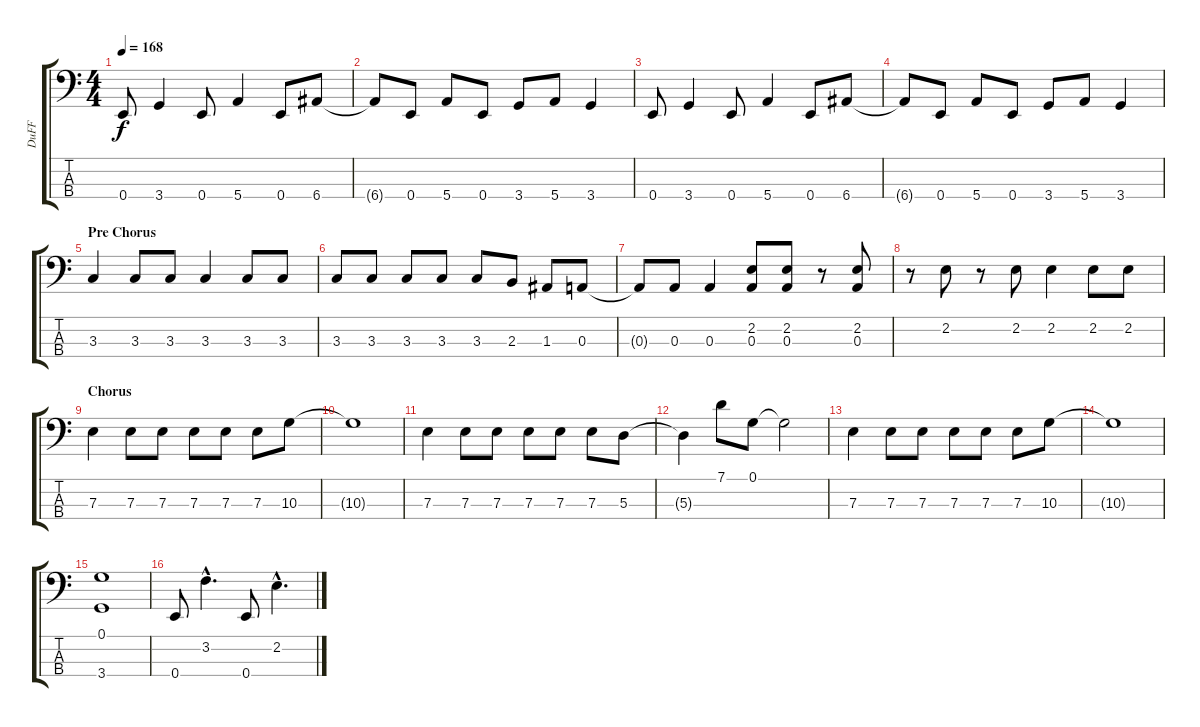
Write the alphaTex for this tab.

\track ("DuFF" "DuFF") {instrument electricbasspick}
\staff {score tabs}
\tuning (G2 D2 A1 E1) {hide}
\ts (4 4)
\tempo 168
\clef f4
\ks c
0.4.8{dy f} 3.4.4 0.4.8 5.4.4 0.4.8 6.4.8 |
6.4{t}.8 0.4.8 5.4.8 0.4.8 3.4.8 5.4.8 3.4.4 |
0.4.8 3.4.4 0.4.8 5.4.4 0.4.8 6.4.8 |
6.4{t}.8 0.4.8 5.4.8 0.4.8 3.4.8 5.4.8 3.4.4 |
\section ("" "Pre Chorus")
3.3.4 3.3.8 3.3.8 3.3.4 3.3.8 3.3.8 |
3.3.8 3.3.8 3.3.8 3.3.8 3.3.8 2.3.8 1.3.8 0.3.8 |
0.3{t}.8 0.3.8 0.3.4 (2.2 0.3).8 (2.2 0.3).8 r.8 (2.2 0.3).8 |
r.8 2.2.8 r.8 2.2.8 2.2.4 2.2.8 2.2.8 |
\section ("" "Chorus")
7.3.4 7.3.8 7.3.8 7.3.8 7.3.8 7.3.8 10.3.8 |
10.3{t}.1 |
7.3.4 7.3.8 7.3.8 7.3.8 7.3.8 7.3.8 5.3.8 |
5.3{t}.4 7.1.8 0.1.8 0.1{t}.2 |
7.3.4 7.3.8 7.3.8 7.3.8 7.3.8 7.3.8 10.3.8 |
10.3{t}.1 |
(0.1 3.4).1 |
0.4.8 3.2{hac}.4{d} 0.4.8 2.2{hac}.4{d}
